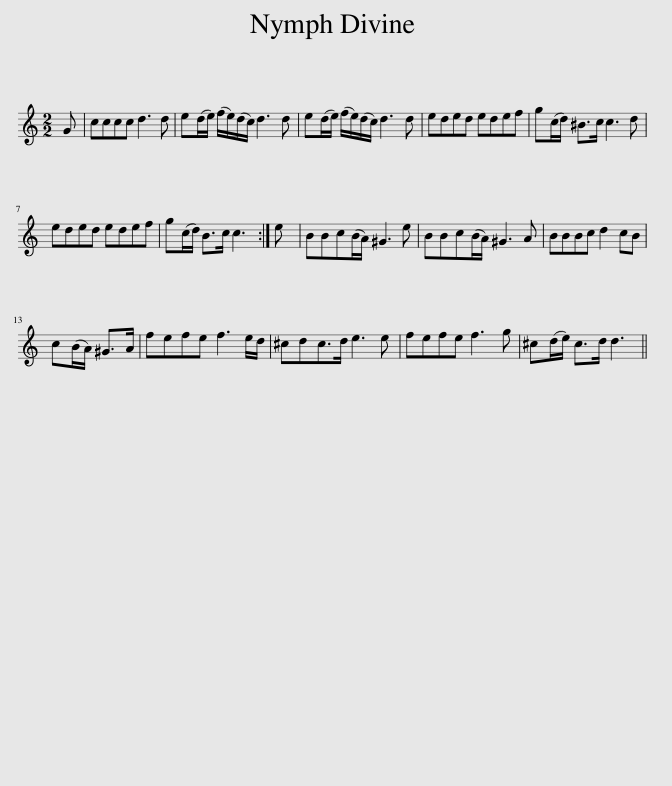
X:1
L:1/8
M:2/2
I:linebreak $
K:C
V:1 treble
V:1
 G | cccc d3 d | e(d/e/) (f/e/)(d/c/) d3 d | e(d/e/) (f/e/)(d/c/) d3 d | eded edef | %5
 g(c/d/) ^B>c c3 d |$ eded edef | g(c/d/) B>c c3 :| e | BBc(B/A/) ^G3 e | %10
 BBc(B/A/) ^G3 A | BBBc d2 cB |$ c(B/A/) ^G>A | fefe f3 e/d/ | ^cdc>d e3 e | %15
 fefe f3 g | ^c(d/e/) c>d d3 || %17
